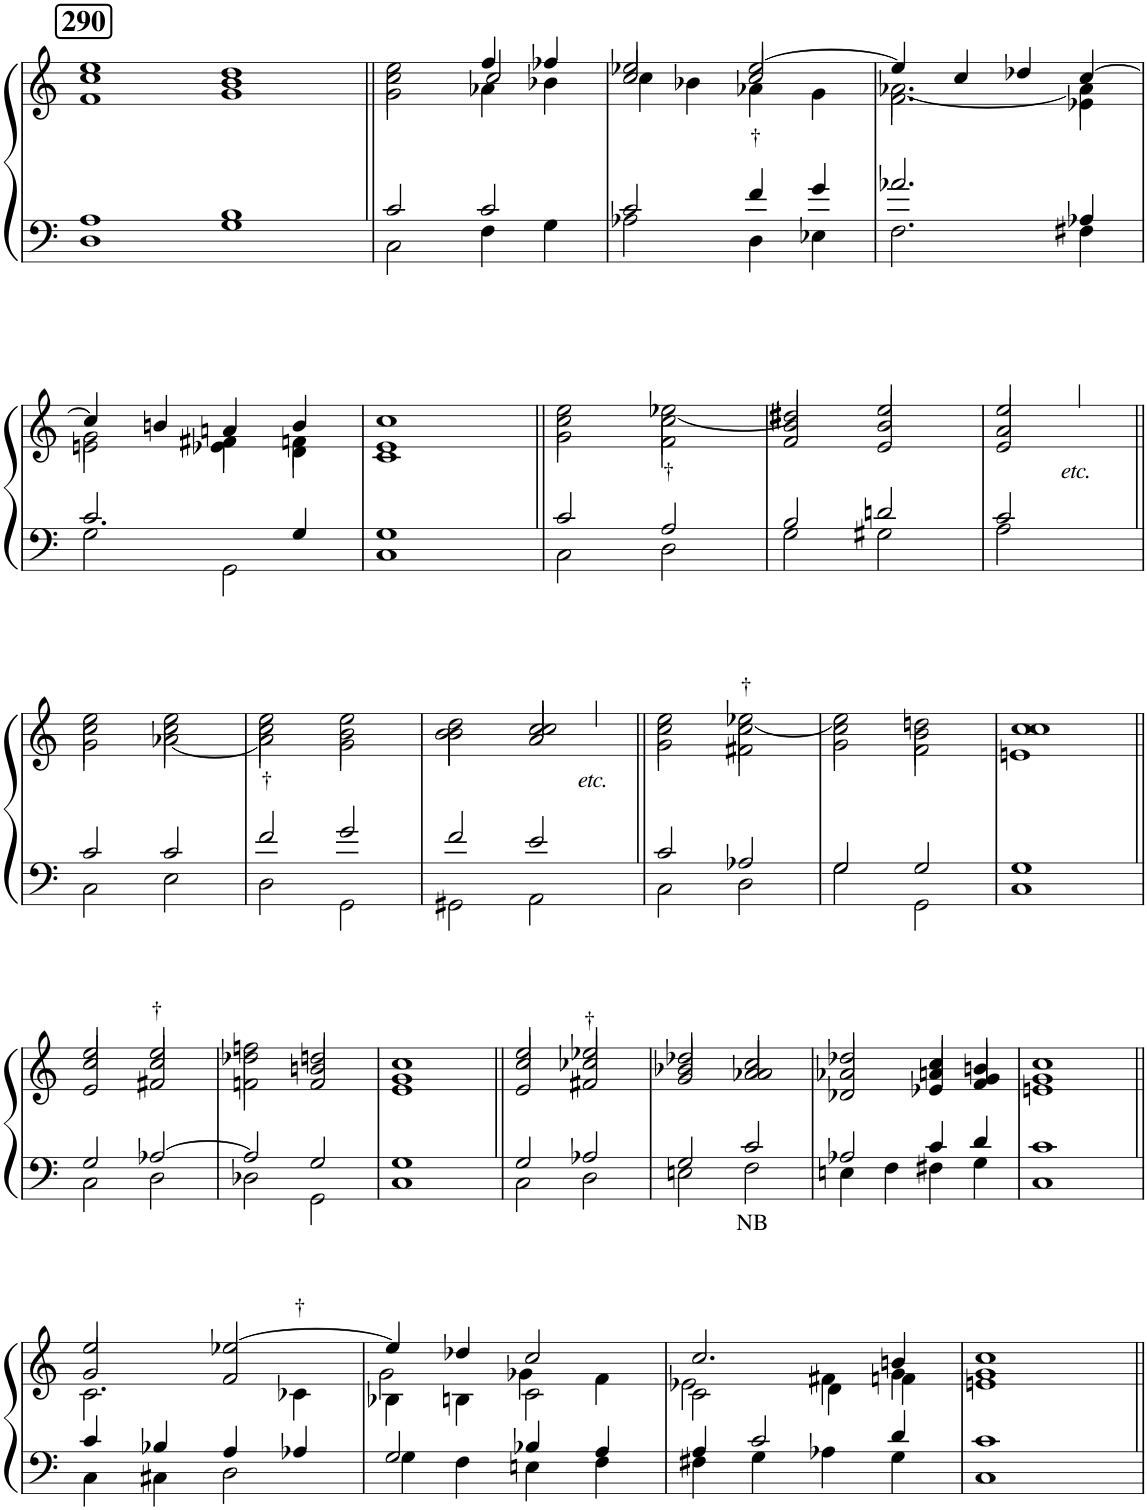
**kern	**text	**kern	**text
*part1	*part1	*part1	*part1
*staff2	*staff2	*staff1	*staff1
*I"Piano	*	*	*
*I'Pno.	*	*	*
*clefF4	*	*clefG2	*
*k[]	*	*k[]	*
*M2/1	*	*M2/1	*
!!LO:REH:place=s1:a:B:cj:fs=14:t=290
=1	=1	=1	=1
*^	*	*^	*
*	*	*	*	*^	*
1D	1A	.	1ee	1cc	1f	.
1G	1B	.	1dd	1b	1g	.
=2||	=2||	=2||	=2||	=2||	=2||	=2||
*M2/2	*	*	*M2/2	*	*	*
2C\	2c/	.	2ee\	2cc\	2g\	.
4F\	2c/	.	4ff/	2cc/	4a-X\	.
4G\	.	.	4ff-X/	.	4b-X\	.
=3	=3	=3	=3	=3	=3	=3
2A-X\	2c/	.	2ee-X/	2cc/	4cc\	.
.	.	.	.	.	4b-X\	.
!	!	!	!	!	!	!LO:LY:b
4D\	4f/	.	[2ee-/	2cc/	4a-X\	†
4E-X\	4g/	.	.	.	4g\	.
=4	=4	=4	=4	=4	=4	=4
2.F\	2.a-X/	.	4ee-/]	[2.a-X\	2.f\	.
.	.	.	4cc/	.	.	.
.	.	.	4dd-X/	.	.	.
4F#X\	4A-X/	.	[4cc/	4a-\]	4e-X\	.
!!LO:LB:g=z	!!	!!
=5	=5	=5	=5	=5	=5	=5
2G\	2.c/	.	4cc/]	2g\	2en\	.
.	.	.	4bn/	.	.	.
2GG\	.	.	4an/	4f#X\	4e-X\	.
.	4G/	.	4b/	4fn\	4d\	.
=6	=6	=6	=6	=6	=6	=6
1C	1G	.	1cc	1e	1c	.
=7||	=7||	=7||	=7||	=7||	=7||	=7||
2C\	2c/	.	2ee\	2cc\	2g\	.
!	!	!	!	!	!	!LO:LY:b
2D\	2A/	.	[2ee-X\	2cc\	2f\	†
=8	=8	=8	=8	=8	=8	=8
2G\	2B/	.	2dd#X/]	2b/	2f/	.
2G#X\	2dn/	.	2ee/	2b/	2e/	.
=9	=9	=9	=9	=9	=9	=9
!	!	!	!LO:N:head=open	!	!	!
2A\	2c/	.	[4ee/	2a/	2e/	.
!	!	!	!	!	!	!LO:LY:b
.	.	.	4ee/]	.	.	etc.
!!LO:LB:g=z	!!	!!
=10||	=10||	=10||	=10||	=10||	=10||	=10||
2C\	2c/	.	2ee\	2cc\	2g\	.
2E\	2c/	.	2ee\	2cc\	[2a-X\	.
=11	=11	=11	=11	=11	=11	=11
!	!	!	!	!	!	!LO:LY:b
2D\	2f/	.	2ee\	2cc\	2a-\]	†
2GG\	2g/	.	2ee\	2b\	2g\	.
=12	=12	=12	=12	=12	=12	=12
2GG#X\	2f/	.	2dd\	2b\	2b\	.
!	!	!	!LO:N:head=open	!	!	!
2AA\	2e/	.	[4cc/	2cc/	2a/	.
!	!	!	!	!	!	!LO:LY:b
.	.	.	4cc/]	.	.	etc.
=13||	=13||	=13||	=13||	=13||	=13||	=13||
2C\	2c/	.	2ee\	2cc\	2g\	.
!	!	!	!	!	!	!LO:LY:a
2D\	2A-X/	.	[2ee-X\	2cc\	2f#X\	†
=14	=14	=14	=14	=14	=14	=14
2G/	2G\	.	2ee-\]	2cc\	2g\	.
2GG\	2G/	.	2ddn\	2b\	2f\	.
=15	=15	=15	=15	=15	=15	=15
1C	1G	.	1cc	1cc	1en	.
!!LO:LB:g=z	!!	!!
=16||	=16||	=16||	=16||	=16||	=16||	=16||
2C\	2G/	.	2ee/	2cc/	2e/	.
!	!	!	!	!	!	!LO:LY:a
2D\	[2A-X/	.	2ee/	2cc/	2f#X/	†
=17	=17	=17	=17	=17	=17	=17
2D-X\	2A-/]	.	2ffn\	2dd-X\	2fn\	.
2GG\	2G/	.	2ddn/	2bn/	2f/	.
=18	=18	=18	=18	=18	=18	=18
1C	1G	.	1cc	1g	1e	.
=19||	=19||	=19||	=19||	=19||	=19||	=19||
2C\	2G/	.	2ee/	2cc/	2e/	.
!	!	!	!	!	!	!LO:LY:a
2D\	2A-X/	.	2ee-X/	2cc-X/	2f#X/	†
=20	=20	=20	=20	=20	=20	=20
2En\	2G/	.	2dd-X/	2b-X/	2g/	.
!	!	!LO:LY:b	!	!	!	!
2F\	2c/	NB	2cc/	2a-X/	2a-/	.
=21	=21	=21	=21	=21	=21	=21
4En\	2A-X/	.	2dd-X/	2a-X/	2d-X/	.
4F\	.	.	.	.	.	.
4F#X\	4c/	.	4cc/	4an/	4e-X/	.
4G\	4d/	.	4bn/	4g/	4f/	.
=22	=22	=22	=22	=22	=22	=22
1C	1c	.	1cc	1g	1en	.
!!LO:LB:g=z	!!	!!
=23||	=23||	=23||	=23||	=23||	=23||	=23||
4C\	4c/	.	2ee/	2g/	2.c\	.
4C#X\	4B-X/	.	.	.	.	.
2D\	4A/	.	[2ee-X/	2f/	.	.
!	!	!	!	!	!	!LO:LY:a
.	4A-X/	.	.	.	4c-X\	†
=24	=24	=24	=24	=24	=24	=24
4G\	2G/	.	4ee-/]	2g\	4B-X\	.
4F\	.	.	4dd-X/	.	4Bn\	.
4En\	4B-X/	.	2cc/	4g-X\	2c\	.
4F\	4A/	.	.	4f\	.	.
=25	=25	=25	=25	=25	=25	=25
4F#X\	4A/	.	2.cc/	2e-X\	2c\	.
4G\	2c/	.	.	.	.	.
4A-X\	.	.	.	4f#X\	4d\	.
4G\	4d/	.	4bn/	4g\	4fn\	.
=26	=26	=26	=26	=26	=26	=26
1C	1c	.	1cc	1g	1en	.
*v	*v	*	*	*	*	*
*	*	*v	*v	*v	*
=||	=||	=||	=||
*-	*-	*-	*-
